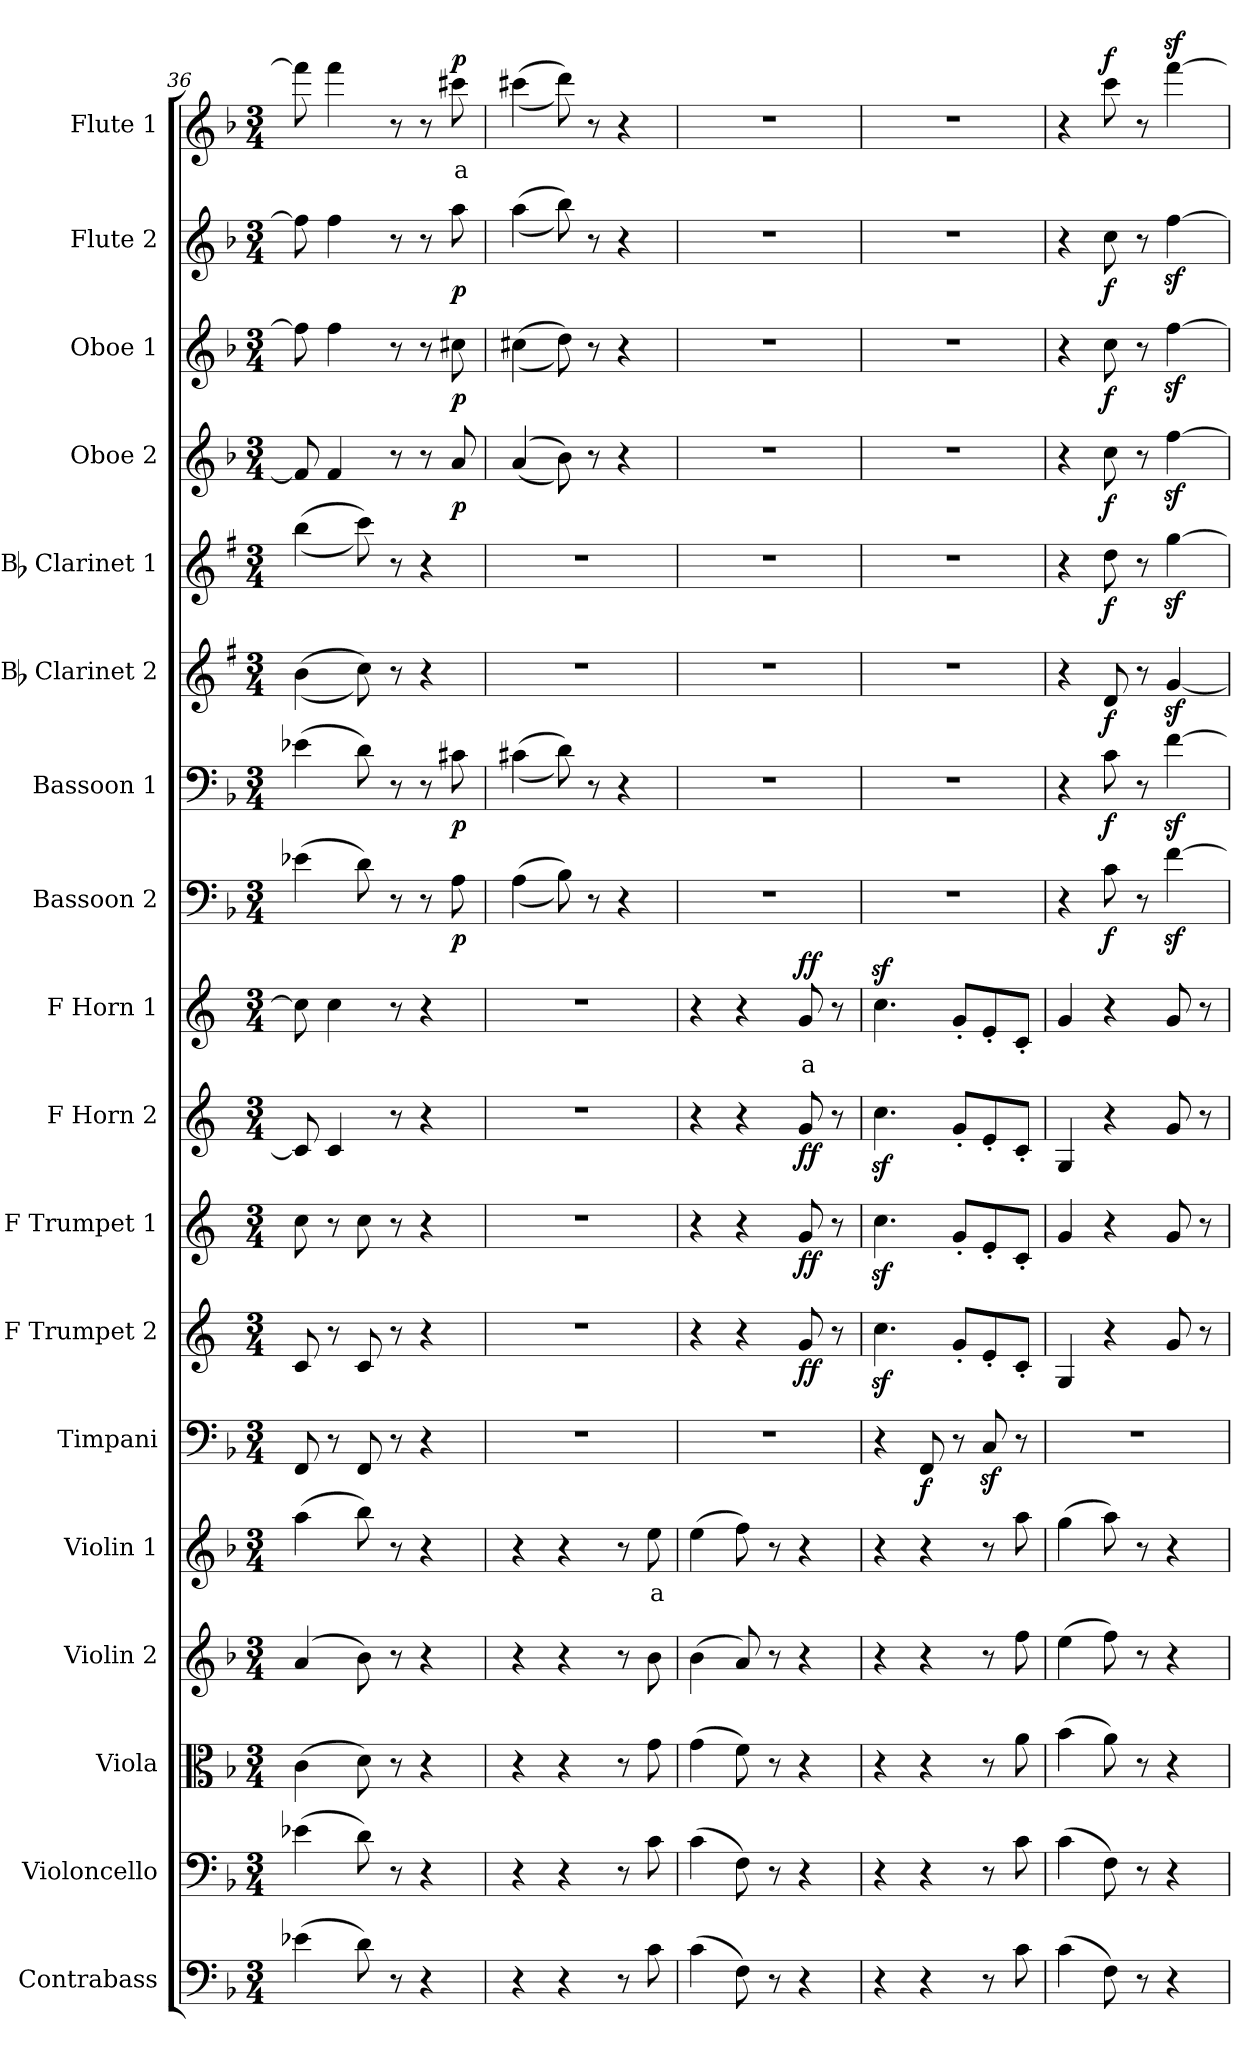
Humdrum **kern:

**kern	**dynam	**kern	**dynam	**kern	**dynam	**kern	**dynam	**kern	**text	**dynam	**kern	**dynam	**kern	**dynam	**kern	**dynam	**kern	**dynam	**kern	**text	**dynam	**kern	**dynam	**kern	**dynam	**kern	**dynam	**kern	**dynam	**kern	**dynam	**kern	**dynam	**kern	**dynam	**kern	**text	**dynam
*part18	*part18	*part17	*part17	*part16	*part16	*part15	*part15	*part14	*part14	*part14	*part13	*part13	*part12	*part12	*part11	*part11	*part10	*part10	*part9	*part9	*part9	*part8	*part8	*part7	*part7	*part6	*part6	*part5	*part5	*part4	*part4	*part3	*part3	*part2	*part2	*part1	*part1	*part1
*staff18	*staff18	*staff17	*staff17	*staff16	*staff16	*staff15	*staff15	*staff14	*staff14	*staff14	*staff13	*staff13	*staff12	*staff12	*staff11	*staff11	*staff10	*staff10	*staff9	*staff9	*staff9	*staff8	*staff8	*staff7	*staff7	*staff6	*staff6	*staff5	*staff5	*staff4	*staff4	*staff3	*staff3	*staff2	*staff2	*staff1	*staff1	*staff1
*I"Contrabass	*	*I"Violoncello	*	*I"Viola	*	*I"Violin 2	*	*I"Violin 1	*	*	*I"Timpani	*	*I"F Trumpet 2	*	*I"F Trumpet 1	*	*I"F Horn 2	*	*I"F Horn 1	*	*	*I"Bassoon 2	*	*I"Bassoon 1	*	*I"Bb Clarinet 2	*	*I"Bb Clarinet 1	*	*I"Oboe 2	*	*I"Oboe 1	*	*I"Flute 2	*	*I"Flute 1	*	*
*I'Cb	*	*I'Vc	*	*I'Vla	*	*I'Vln 2	*	*I'Vln 1	*	*	*I'Timp	*	*I'Tpt 2	*	*I'Tpt 1	*	*I'Hn 2	*	*I'Hn 1	*	*	*I'Bsn 2	*	*I'Bsn 1	*	*I'Cl 2	*	*I'Cl 1	*	*I'Ob 2	*	*I'Ob 1	*	*I'Fl 2	*	*I'Fl 1	*	*
*clefF4	*	*clefF4	*	*clefC3	*	*clefG2	*	*clefG2	*	*	*clefF4	*	*clefG2	*	*clefG2	*	*clefG2	*	*clefG2	*	*	*clefF4	*	*clefF4	*	*clefG2	*	*clefG2	*	*clefG2	*	*clefG2	*	*clefG2	*	*clefG2	*	*
*ITrd7c12	*	*	*	*	*	*	*	*	*	*	*	*	*ITrd-3c-5	*	*ITrd-3c-5	*	*ITrd4c7	*	*ITrd4c7	*	*	*	*	*	*	*ITrd1c2	*	*ITrd1c2	*	*	*	*	*	*	*	*	*	*
*k[b-]	*	*k[b-]	*	*k[b-]	*	*k[b-]	*	*k[b-]	*	*	*k[b-]	*	*k[b-]	*	*k[b-]	*	*k[b-]	*	*k[b-]	*	*	*k[b-]	*	*k[b-]	*	*k[b-]	*	*k[b-]	*	*k[b-]	*	*k[b-]	*	*k[b-]	*	*k[b-]	*	*
*M3/4	*	*M3/4	*	*M3/4	*	*M3/4	*	*M3/4	*	*	*M3/4	*	*M3/4	*	*M3/4	*	*M3/4	*	*M3/4	*	*	*M3/4	*	*M3/4	*	*M3/4	*	*M3/4	*	*M3/4	*	*M3/4	*	*M3/4	*	*M3/4	*	*
=36	=36	=36	=36	=36	=36	=36	=36	=36	=36	=36	=36	=36	=36	=36	=36	=36	=36	=36	=36	=36	=36	=36	=36	=36	=36	=36	=36	=36	=36	=36	=36	=36	=36	=36	=36	=36	=36	=36
(4E-X\	.	(4e-X\	.	(4c\	.	(4a/	.	(4aa\	.	.	8FF/	.	8f/	.	8ff\	.	8F/]	.	8f\]	.	.	(4e-X\	.	(4e-X\	.	((4a\	.	((4aa\	.	8f/]	.	8ff\]	.	8ff\]	.	8fff\]	.	.
.	.	.	.	.	.	.	.	.	.	.	8r	.	8r	.	8r	.	4F/	.	4f\	.	.	.	.	.	.	.	.	.	.	4f/	.	4ff\	.	4ff\	.	4fff\	.	.
8D\)	.	8d\)	.	8d\)	.	8b-\)	.	8bb-\)	.	.	8FF/	.	8f/	.	8ff\	.	.	.	.	.	.	8d\)	.	8d\)	.	8b-\))	.	8bb-\))	.	.	.	.	.	.	.	.	.	.
8r	.	8r	.	8r	.	8r	.	8r	.	.	8r	.	8r	.	8r	.	8r	.	8r	.	.	8r	.	8r	.	8r	.	8r	.	8r	.	8r	.	8r	.	8r	.	.
4r	.	4r	.	4r	.	4r	.	4r	.	.	4r	.	4r	.	4r	.	4r	.	4r	.	.	8r	.	8r	.	4r	.	4r	.	8r	.	8r	.	8r	.	8r	.	.
!	!	!	!	!	!	!	!	!	!	!	!	!	!	!	!	!	!	!	!	!	!	!	!LO:DY:b	!	!LO:DY:b	!	!	!	!	!	!LO:DY:b	!	!LO:DY:b	!	!LO:DY:b	!	!LO:LY:b:color=#FF0000	!LO:DY:b
.	.	.	.	.	.	.	.	.	.	.	.	.	.	.	.	.	.	.	.	.	.	8A\	p	8c#X\	p	.	.	.	.	8a/	p	8cc#X\	p	8aa\	p	8ccc#X\	a	p
!!LO:PB:g=z
=37	=37	=37	=37	=37	=37	=37	=37	=37	=37	=37	=37	=37	=37	=37	=37	=37	=37	=37	=37	=37	=37	=37	=37	=37	=37	=37	=37	=37	=37	=37	=37	=37	=37	=37	=37	=37	=37	=37
4r	.	4r	.	4r	.	4r	.	4r	.	.	2.r	.	2.r	.	2.r	.	2.r	.	2.r	.	.	((4A\	.	((4c#X\	.	2.r	.	2.r	.	((4a/	.	((4cc#X\	.	((4aa\	.	((4ccc#X\	.	.
4r	.	4r	.	4r	.	4r	.	4r	.	.	.	.	.	.	.	.	.	.	.	.	.	8B-\))	.	8d\))	.	.	.	.	.	8b-\))	.	8dd\))	.	8bb-\))	.	8ddd\))	.	.
.	.	.	.	.	.	.	.	.	.	.	.	.	.	.	.	.	.	.	.	.	.	8r	.	8r	.	.	.	.	.	8r	.	8r	.	8r	.	8r	.	.
8r	.	8r	.	8r	.	8r	.	8r	.	.	.	.	.	.	.	.	.	.	.	.	.	4r	.	4r	.	.	.	.	.	4r	.	4r	.	4r	.	4r	.	.
!	!LO:DY:b	!	!	!	!	!	!	!	!LO:LY:b:color=#FF0000	!	!	!	!	!	!	!	!	!	!	!	!	!	!	!	!	!	!	!	!	!	!	!	!	!	!	!	!	!
!	!LO:DY:n=1:b	!	!LO:DY:b	!	!	!	!	!	!	!	!	!	!	!	!	!	!	!	!	!	!	!	!	!	!	!	!	!	!	!	!	!	!	!	!	!	!	!
!	!	!	!LO:DY:n=1:b	!	!LO:DY:b	!	!	!	!	!	!	!	!	!	!	!	!	!	!	!	!	!	!	!	!	!	!	!	!	!	!	!	!	!	!	!	!	!
!	!	!	!	!	!LO:DY:n=1:b	!	!LO:DY:b	!	!	!	!	!	!	!	!	!	!	!	!	!	!	!	!	!	!	!	!	!	!	!	!	!	!	!	!	!	!	!
!	!	!	!	!	!	!	!LO:DY:n=1:b	!	!	!LO:DY:b	!	!	!	!	!	!	!	!	!	!	!	!	!	!	!	!	!	!	!	!	!	!	!	!	!	!	!	!
!	!	!	!	!	!	!	!	!	!	!LO:DY:n=1:b	!	!	!	!	!	!	!	!	!	!	!	!	!	!	!	!	!	!	!	!	!	!	!	!	!	!	!	!
8C\	other-dynamics ff	8c\	other-dynamics ff	8g\	other-dynamics ff	8b-\	other-dynamics ff	8ee\	a	other-dynamics ff	.	.	.	.	.	.	.	.	.	.	.	.	.	.	.	.	.	.	.	.	.	.	.	.	.	.	.	.
=38	=38	=38	=38	=38	=38	=38	=38	=38	=38	=38	=38	=38	=38	=38	=38	=38	=38	=38	=38	=38	=38	=38	=38	=38	=38	=38	=38	=38	=38	=38	=38	=38	=38	=38	=38	=38	=38	=38
(4C\	.	(4c\	.	(4g\	.	(4b-\	.	(4ee\	.	.	2.r	.	4r	.	4r	.	4r	.	4r	.	.	2.r	.	2.r	.	2.r	.	2.r	.	2.r	.	2.r	.	2.r	.	2.r	.	.
8FF\)	.	8F\)	.	8f\)	.	8a/)	.	8ff\)	.	.	.	.	4r	.	4r	.	4r	.	4r	.	.	.	.	.	.	.	.	.	.	.	.	.	.	.	.	.	.	.
8r	.	8r	.	8r	.	8r	.	8r	.	.	.	.	.	.	.	.	.	.	.	.	.	.	.	.	.	.	.	.	.	.	.	.	.	.	.	.	.	.
!	!	!	!	!	!	!	!	!	!	!	!	!	!	!LO:DY:b	!	!LO:DY:b	!	!LO:DY:b	!	!LO:LY:b:color=#FF0000	!LO:DY:b	!	!	!	!	!	!	!	!	!	!	!	!	!	!	!	!	!
4r	.	4r	.	4r	.	4r	.	4r	.	.	.	.	8cc/	ff	8cc/	ff	8c/	ff	8c/	a	ff	.	.	.	.	.	.	.	.	.	.	.	.	.	.	.	.	.
.	.	.	.	.	.	.	.	.	.	.	.	.	8r	.	8r	.	8r	.	8r	.	.	.	.	.	.	.	.	.	.	.	.	.	.	.	.	.	.	.
=39	=39	=39	=39	=39	=39	=39	=39	=39	=39	=39	=39	=39	=39	=39	=39	=39	=39	=39	=39	=39	=39	=39	=39	=39	=39	=39	=39	=39	=39	=39	=39	=39	=39	=39	=39	=39	=39	=39
4r	.	4r	.	4r	.	4r	.	4r	.	.	4r	.	4.ffz<\	.	4.ffz<\	.	4.fz<\	.	4.fz<\	.	.	2.r	.	2.r	.	2.r	.	2.r	.	2.r	.	2.r	.	2.r	.	2.r	.	.
!	!	!	!	!	!	!	!	!	!	!	!	!LO:DY:b	!	!	!	!	!	!	!	!	!	!	!	!	!	!	!	!	!	!	!	!	!	!	!	!	!	!
4r	.	4r	.	4r	.	4r	.	4r	.	.	8FF/	f	.	.	.	.	.	.	.	.	.	.	.	.	.	.	.	.	.	.	.	.	.	.	.	.	.	.
.	.	.	.	.	.	.	.	.	.	.	8r	.	8cc'/L	.	8cc'/L	.	8c'/L	.	8c'/L	.	.	.	.	.	.	.	.	.	.	.	.	.	.	.	.	.	.	.
8r	.	8r	.	8r	.	8r	.	8r	.	.	8Cz</	.	8a'/	.	8a'/	.	8A'/	.	8A'/	.	.	.	.	.	.	.	.	.	.	.	.	.	.	.	.	.	.	.
8C\	.	8c\	.	8a\	.	8ff\	.	8aa\	.	.	8r	.	8f'/J	.	8f'/J	.	8F'/J	.	8F'/J	.	.	.	.	.	.	.	.	.	.	.	.	.	.	.	.	.	.	.
=40	=40	=40	=40	=40	=40	=40	=40	=40	=40	=40	=40	=40	=40	=40	=40	=40	=40	=40	=40	=40	=40	=40	=40	=40	=40	=40	=40	=40	=40	=40	=40	=40	=40	=40	=40	=40	=40	=40
(4C\	.	(4c\	.	(4b-\	.	(4ee\	.	(4gg\	.	.	2.r	.	4c/	.	4cc/	.	4C/	.	4c/	.	.	4r	.	4r	.	4r	.	4r	.	4r	.	4r	.	4r	.	4r	.	.
!	!	!	!	!	!	!	!	!	!	!	!	!	!	!	!	!	!	!	!	!	!	!	!LO:DY:b	!	!LO:DY:b	!	!LO:DY:b	!	!LO:DY:b	!	!LO:DY:b	!	!LO:DY:b	!	!LO:DY:b	!	!	!LO:DY:b
8FF\)	.	8F\)	.	8a\)	.	8ff\)	.	8aa\)	.	.	.	.	4r	.	4r	.	4r	.	4r	.	.	8c\	f	8c\	f	8c/	f	8cc\	f	8cc\	f	8cc\	f	8cc\	f	8ccc\	.	f
8r	.	8r	.	8r	.	8r	.	8r	.	.	.	.	.	.	.	.	.	.	.	.	.	8r	.	8r	.	8r	.	8r	.	8r	.	8r	.	8r	.	8r	.	.
4r	.	4r	.	4r	.	4r	.	4r	.	.	.	.	8cc/	.	8cc/	.	8c/	.	8c/	.	.	[4fz<\	.	[4fz<\	.	[4fz</	.	[4ffz<\	.	[4ffz<\	.	[4ffz<\	.	[4ffz<\	.	[4fffz<\	.	.
.	.	.	.	.	.	.	.	.	.	.	.	.	8r	.	8r	.	8r	.	8r	.	.	.	.	.	.	.	.	.	.	.	.	.	.	.	.	.	.	.
=	=	=	=	=	=	=	=	=	=	=	=	=	=	=	=	=	=	=	=	=	=	=	=	=	=	=	=	=	=	=	=	=	=	=	=	=	=	=
*-	*-	*-	*-	*-	*-	*-	*-	*-	*-	*-	*-	*-	*-	*-	*-	*-	*-	*-	*-	*-	*-	*-	*-	*-	*-	*-	*-	*-	*-	*-	*-	*-	*-	*-	*-	*-	*-	*-
